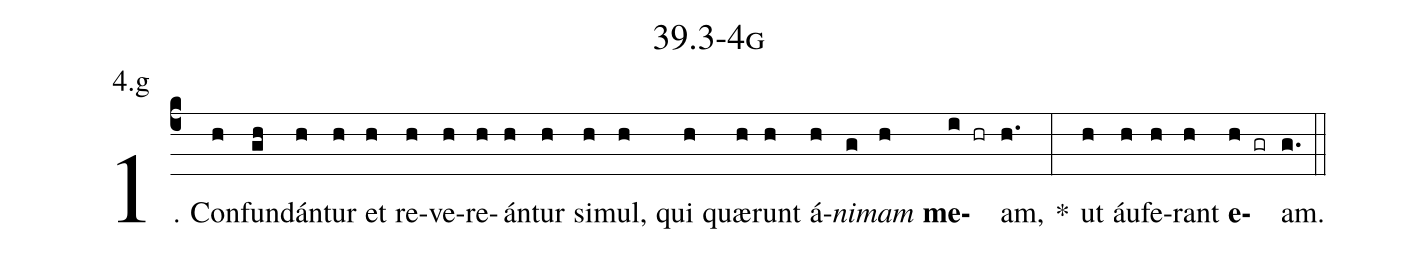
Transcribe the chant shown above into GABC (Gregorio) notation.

name: 39.3-4g;
annotation: 4.g;
%%
(c4)1. Con(h)fun(gh)dán(h)tur(h) et(h) re(h)ve(h)re(h)án(h)tur(h) si(h)mul,(h) qui(h) quæ(h)runt(h) á(h)<i>ni</i>(g)<i>mam</i>(h) <b>me</b>(i hr)am,(h.) *(:) ut(h) áu(h)fe(h)rant(h) <b>e</b>(h gr)am.(g.) (::)


%E(h) u(h) o(h) u(h) a(h) e.(g.) (::)
